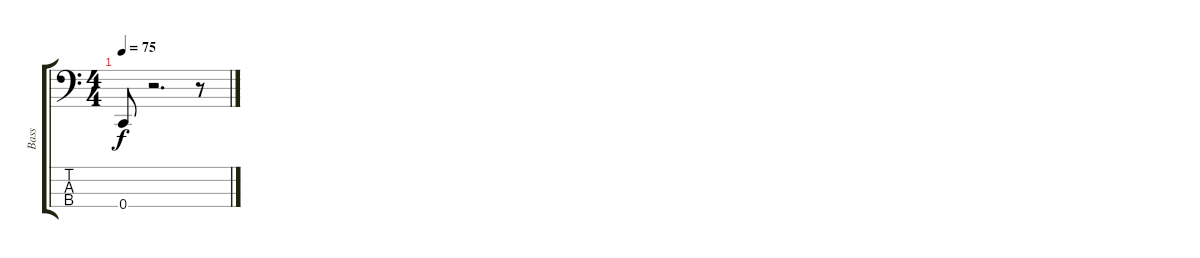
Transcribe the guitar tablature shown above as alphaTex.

\track ("Bass" "Bass") {instrument electricbasspick}
\staff {score tabs}
\tuning (F2 C2 G1 C1) {hide}
\ts (4 4)
\tempo 75
\clef f4
\ks c
0.4.8{dy f} r.2{d} r.8
